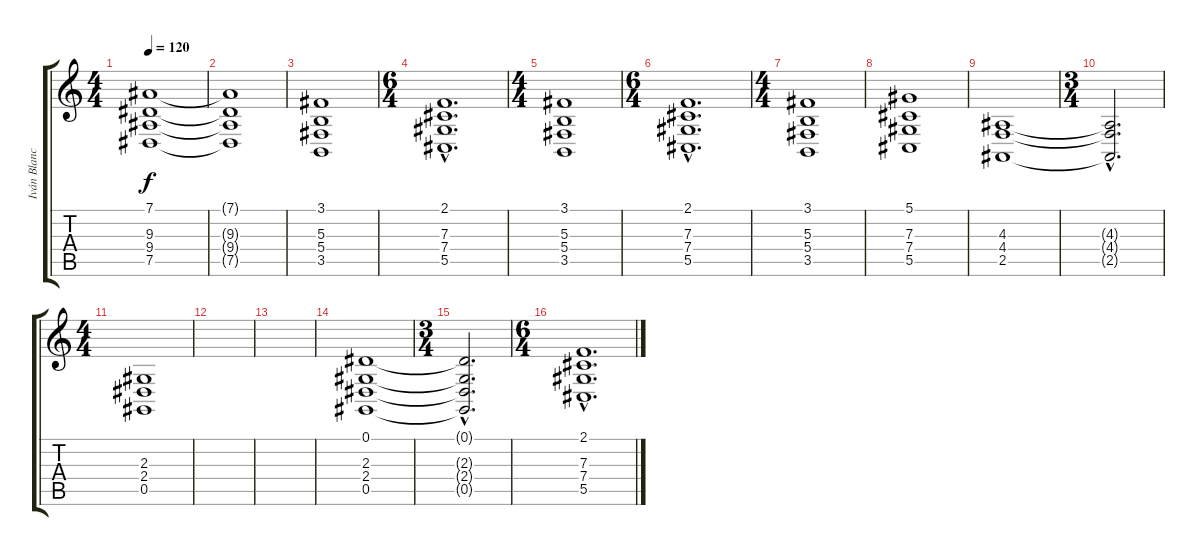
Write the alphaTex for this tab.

\track ("Iván Blanco " "Iván Blanc") {instrument stringensemble1}
\staff {score tabs}
\tuning (Eb4 Bb3 Gb3 Db3 Ab2 Eb2) {hide}
\ts (4 4)
\tempo 120
\clef g2
\ks c
(7.1 9.3 9.4 7.5).1{dy f} |
(7.1{t} 9.3{t} 9.4{t} 7.5{t}).1 |
(3.1 5.3 5.4 3.5).1 |
\ts (6 4)
(2.1{hac} 7.3{hac} 7.4{hac} 5.5{hac}).1{d} |
\ts (4 4)
(3.1 5.3 5.4 3.5).1 |
\ts (6 4)
(2.1{hac} 7.3{hac} 7.4{hac} 5.5{hac}).1{d} |
\ts (4 4)
(3.1 5.3 5.4 3.5).1 |
(5.1 7.3 7.4 5.5).1 |
(4.3 4.4 2.5).1 |
\ts (3 4)
(4.3{hac t} 4.4{hac t} 2.5{hac t}).2{d} |
\ts (4 4)
(2.3 2.4 0.5).1 |
|
|
(0.1 2.3 2.4 0.5).1 |
\ts (3 4)
(0.1{hac t} 2.3{hac t} 2.4{hac t} 0.5{hac t}).2{d} |
\ts (6 4)
(2.1{hac} 7.3{hac} 7.4{hac} 5.5{hac}).1{d}
